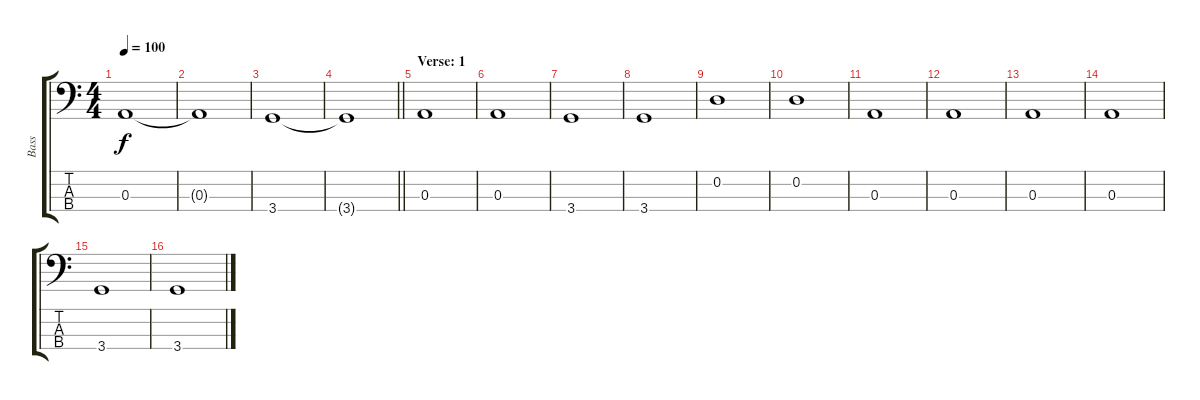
\track ("Bass" "Bass") {instrument electricbassfinger}
\staff {score tabs}
\tuning (G2 D2 A1 E1) {hide}
\ts (4 4)
\tempo 100
\clef f4
\ks c
0.3.1{dy f} |
0.3{t}.1 |
3.4.1 |
\barLineRight lightlight
3.4{t}.1 |
\section ("" "Verse: 1")
0.3.1 |
0.3.1 |
3.4.1 |
3.4.1 |
0.2.1 |
0.2.1 |
0.3.1 |
0.3.1 |
0.3.1 |
0.3.1 |
3.4.1 |
3.4.1
